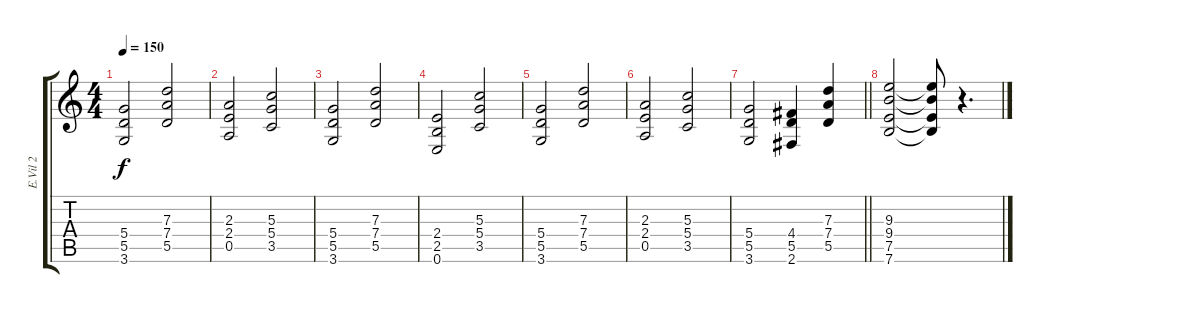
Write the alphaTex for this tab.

\track ("E.Vil 2" "E.Vil 2") {instrument distortionguitar}
\staff {score tabs}
\tuning (E4 B3 G3 D3 A2 E2) {hide}
\ts (4 4)
\tempo 150
\clef g2
\ks c
(5.4 5.5 3.6).2{dy f} (7.3 7.4 5.5).2 |
(2.3 2.4 0.5).2 (5.3 5.4 3.5).2 |
(5.4 5.5 3.6).2 (7.3 7.4 5.5).2 |
(2.4 2.5 0.6).2 (5.3 5.4 3.5).2 |
(5.4 5.5 3.6).2 (7.3 7.4 5.5).2 |
(2.3 2.4 0.5).2 (5.3 5.4 3.5).2 |
\barLineRight lightlight
(5.4 5.5 3.6).2 (4.4 5.5 2.6).4 (7.3 7.4 5.5).4 |
(9.3 9.4 7.5 7.6).2 (9.3{t} 9.4{t} 7.5{t} 7.6{t}).8 r.4{d}
